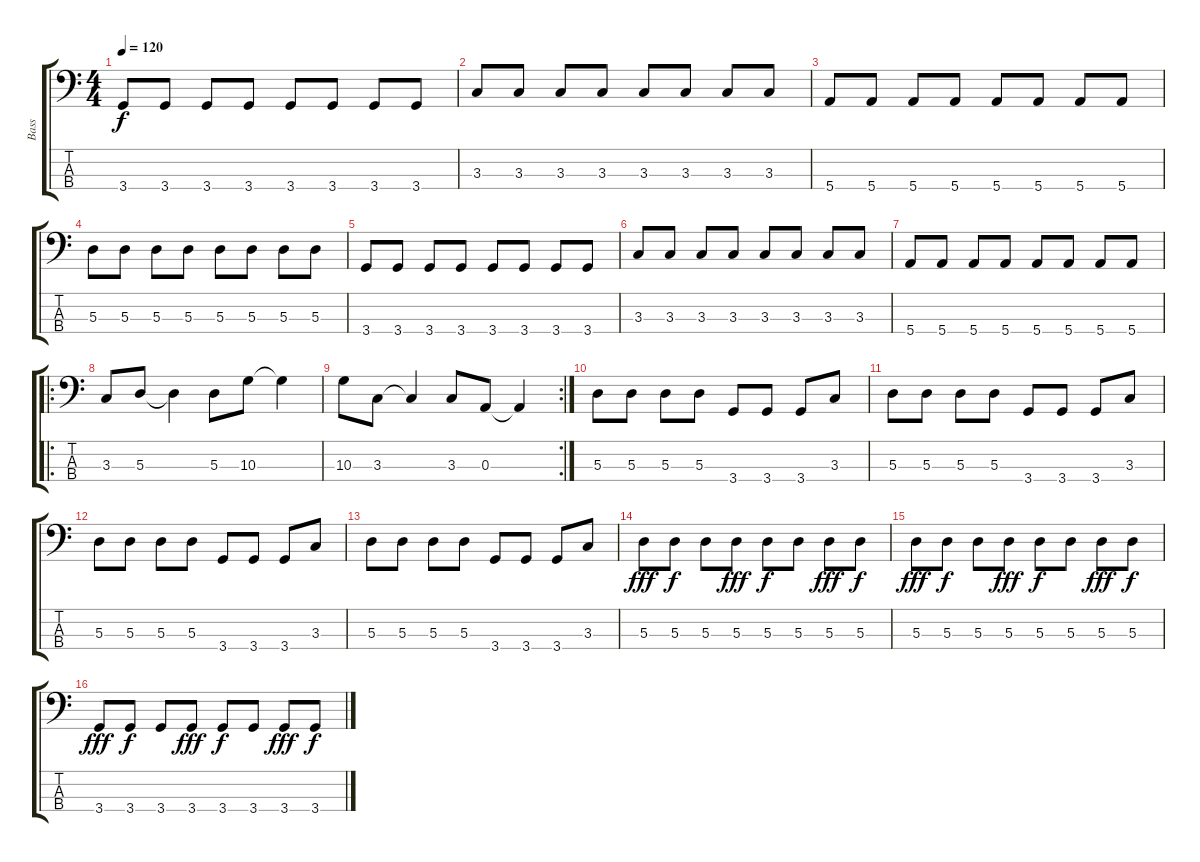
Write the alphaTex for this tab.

\track ("Bass" "Bass") {instrument electricbassfinger}
\staff {score tabs}
\tuning (G2 D2 A1 E1) {hide}
\ts (4 4)
\tempo 120
\clef f4
\ks c
3.4.8{dy f} 3.4.8 3.4.8 3.4.8 3.4.8 3.4.8 3.4.8 3.4.8 |
3.3.8 3.3.8 3.3.8 3.3.8 3.3.8 3.3.8 3.3.8 3.3.8 |
5.4.8 5.4.8 5.4.8 5.4.8 5.4.8 5.4.8 5.4.8 5.4.8 |
5.3.8 5.3.8 5.3.8 5.3.8 5.3.8 5.3.8 5.3.8 5.3.8 |
3.4.8 3.4.8 3.4.8 3.4.8 3.4.8 3.4.8 3.4.8 3.4.8 |
3.3.8 3.3.8 3.3.8 3.3.8 3.3.8 3.3.8 3.3.8 3.3.8 |
5.4.8 5.4.8 5.4.8 5.4.8 5.4.8 5.4.8 5.4.8 5.4.8 |
\ro
3.3.8 5.3.8 5.3{t}.4 5.3.8 10.3.8 10.3{t}.4 |
\rc 2
10.3.8 3.3.8 3.3{t}.4 3.3.8 0.3.8 0.3{t}.4 |
5.3.8 5.3.8 5.3.8 5.3.8 3.4.8 3.4.8 3.4.8 3.3.8 |
5.3.8 5.3.8 5.3.8 5.3.8 3.4.8 3.4.8 3.4.8 3.3.8 |
5.3.8 5.3.8 5.3.8 5.3.8 3.4.8 3.4.8 3.4.8 3.3.8 |
5.3.8 5.3.8 5.3.8 5.3.8 3.4.8 3.4.8 3.4.8 3.3.8 |
5.3.8{dy fff} 5.3.8{dy f} 5.3.8 5.3.8{dy fff} 5.3.8{dy f} 5.3.8 5.3.8{dy fff} 5.3.8{dy f} |
5.3.8{dy fff} 5.3.8{dy f} 5.3.8 5.3.8{dy fff} 5.3.8{dy f} 5.3.8 5.3.8{dy fff} 5.3.8{dy f} |
3.4.8{dy fff} 3.4.8{dy f} 3.4.8 3.4.8{dy fff} 3.4.8{dy f} 3.4.8 3.4.8{dy fff} 3.4.8{dy f}
